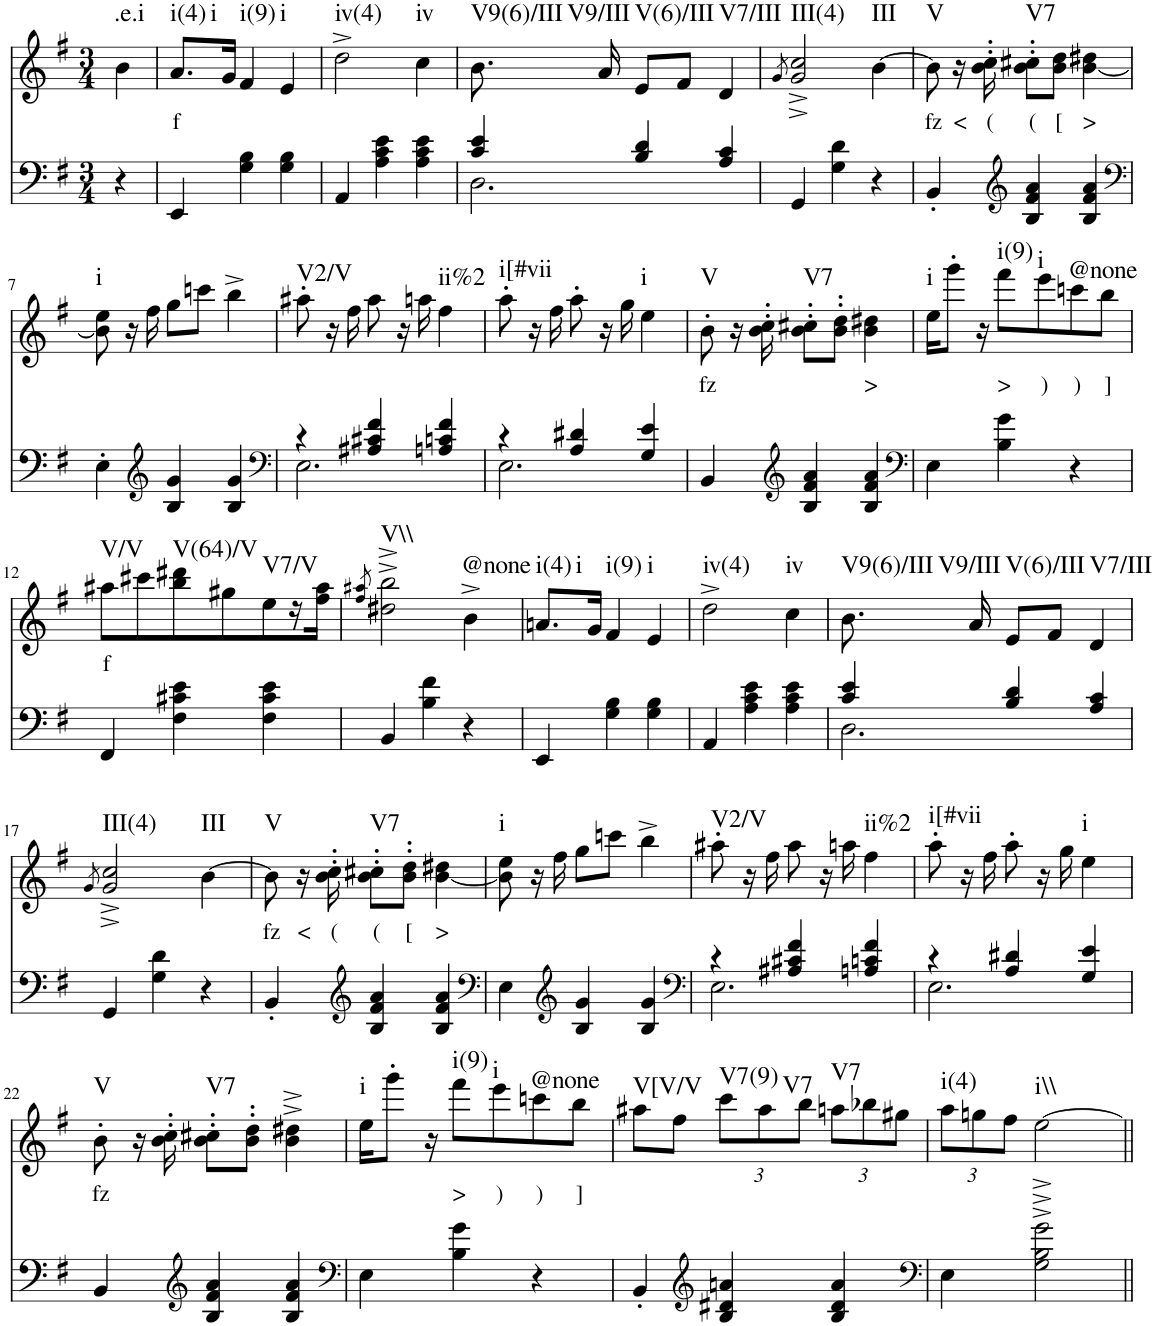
**kern	**kern	**text	**harte
*part2	*part1	*part1	*part1
*staff2	*staff1	*staff1	*
*I"Piano	*I"Piano	*	*
*I'Pno	*I'Pno	*	*
*clefF4	*clefG2	*	*
*k[f#]	*k[f#]	*	*
*e:	*e:	*	*
*M3/4	*M3/4	*	*
=1	=1	=1	=1
!	!	!	!LO:H:kt=.e.i
4r	4b\	.	N
=2	=2	=2	=2
!	!	!LO:LY:b	!LO:H:n=1:kt=i(4)
!	!	!	!LO:H:n=2:kt=i
4EE/	8.a/L	f	N N
.	16g/Jk	.	.
!	!	!	!LO:H:kt=i(9)
4G\ 4B\	4f#/	.	N
!	!	!	!LO:H:kt=i
4G\ 4B\	4e/	.	N
=3	=3	=3	=3
!	!	!	!LO:H:kt=iv(4)
4AA/	2dd^\	.	N
4A\ 4c\ 4e\	.	.	.
!	!	!	!LO:H:kt=iv
4A\ 4c\ 4e\	4cc\	.	N
=4	=4	=4	=4
*^	*	*	*
!	!	!	!	!LO:H:n=1:kt=V9(6)/III
!	!	!	!	!LO:H:n=2:kt=V9/III
4c/ 4e/	2.D\	8.b\	.	N N
.	.	16a/	.	.
!	!	!	!	!LO:H:kt=V(6)/III
4B/ 4d/	.	8e/L	.	N
.	.	8f#/J	.	.
!	!	!	!	!LO:H:kt=V7/III
4A/ 4c/	.	4d/	.	N
*v	*v	*	*	*
=5	=5	=5	=5
.	8qg/	.	.
!	!	!	!LO:H:kt=III(4)
4GG/	2g/^ 2cc/^	.	N
4G\ 4d\	.	.	.
!	!	!	!LO:H:kt=III
4r	[4b\	.	N
=6	=6	=6	=6
!	!	!LO:LY:b	!LO:H:kt=V
4BB'/	8b\]	fz	N
!	!	!LO:LY:b	!
.	16r	<	.
!	!	!LO:LY:b	!
.	16b\' 16cc\'	(	.
*clefG2	*	*	*
!	!	!LO:LY:b	!LO:H:kt=V7
4B/ 4f#/ 4a/	8b\' 8cc#X\'L	(	N
!	!	!LO:LY:b	!
.	8b\ 8dd\J	[	.
!	!	!LO:LY:b	!
4B/ 4f#/ 4a/	[4b\ 4dd#X\	>	.
!!LO:LB:g=z
=7	=7	=7	=7
*clefF4	*	*	*
!	!	!	!LO:H:kt=i
4E'\	8b\] 8ee\	.	N
.	16r	.	.
.	16ff#\	.	.
*clefG2	*	*	*
4B/ 4g/	8gg\L	.	.
.	8cccn\J	.	.
4B/ 4g/	4bb^\	.	.
=8	=8	=8	=8
*clefF4	*	*	*
*^	*	*	*
!	!	!	!	!LO:H:kt=V2/V
4r	2.E\	8aa#X'\	.	N
.	.	16r	.	.
.	.	16ff#\	.	.
4A#X/ 4c#X/ 4f#/	.	8aa#\	.	.
.	.	16r	.	.
.	.	16aan\	.	.
!	!	!	!	!LO:H:kt=ii%2
4An/ 4cn/ 4f#/	.	4ff#\	.	N
=9	=9	=9	=9	=9
!	!	!	!	!LO:H:kt=i[#vii
4r	2.E\	8aa'\	.	N
.	.	16r	.	.
.	.	16ff#\	.	.
4A/ 4d#X/	.	8aa'\	.	.
.	.	16r	.	.
.	.	16gg\	.	.
!	!	!	!	!LO:H:kt=i
4G/ 4e/	.	4ee\	.	N
*v	*v	*	*	*
=10	=10	=10	=10
!	!	!LO:LY:b	!LO:H:kt=V
4BB/	8b'\	fz	N
.	16r	.	.
.	16b\' 16cc\'	.	.
*clefG2	*	*	*
!	!	!	!LO:H:kt=V7
4B/ 4f#/ 4a/	8b\' 8cc#X\'L	.	N
.	8b\' 8dd\'J	.	.
!	!	!LO:LY:b	!
4B/ 4f#/ 4a/	4b\ 4dd#X\	>	.
=11	=11	=11	=11
*clefF4	*	*	*
!	!	!	!LO:H:kt=i
4E\	16ee\KL	.	N
.	8ggg'\J	.	.
.	16r	.	.
!	!	!LO:LY:b	!LO:H:kt=i(9)
4B\ 4g\	8fff#\L	>	N
!	!	!LO:LY:b	!LO:H:kt=i
.	8eee\	)	N
!	!	!LO:LY:b	!LO:H:kt=@none
4r	8cccn\	)	N
!	!	!LO:LY:b	!
.	8bb\J	]	.
!!LO:LB:g=z
=12	=12	=12	=12
!	!	!LO:LY:b	!LO:H:kt=V/V
4FF#/	8aa#X\L	f	N
.	8ccc#X\	.	.
!	!	!	!LO:H:kt=V(64)/V
4F#\ 4c#X\ 4e\	8bb\ 8ddd#X\	.	N
.	8gg#X\	.	.
!	!	!	!LO:H:kt=V7/V
4F#\ 4c#\ 4e\	8ee\	.	N
.	16r	.	.
.	16ff#\ 16aa#\JJ	.	.
=13	=13	=13	=13
.	8qff#/ 8qaa#X/	.	.
!	!	!	!LO:H:kt=V\\
4BB/	2dd#X\^ 2bb\^	.	N
4B\ 4f#\	.	.	.
!	!	!	!LO:H:kt=@none
4r	4b^\	.	N
=14	=14	=14	=14
!	!	!	!LO:H:n=1:kt=i(4)
!	!	!	!LO:H:n=2:kt=i
4EE/	8.an/L	.	N N
.	16g/Jk	.	.
!	!	!	!LO:H:kt=i(9)
4G\ 4B\	4f#/	.	N
!	!	!	!LO:H:kt=i
4G\ 4B\	4e/	.	N
=15	=15	=15	=15
!	!	!	!LO:H:kt=iv(4)
4AA/	2dd^\	.	N
4A\ 4c\ 4e\	.	.	.
!	!	!	!LO:H:kt=iv
4A\ 4c\ 4e\	4cc\	.	N
=16	=16	=16	=16
*^	*	*	*
!	!	!	!	!LO:H:n=1:kt=V9(6)/III
!	!	!	!	!LO:H:n=2:kt=V9/III
4c/ 4e/	2.D\	8.b\	.	N N
.	.	16a/	.	.
!	!	!	!	!LO:H:kt=V(6)/III
4B/ 4d/	.	8e/L	.	N
.	.	8f#/J	.	.
!	!	!	!	!LO:H:kt=V7/III
4A/ 4c/	.	4d/	.	N
*v	*v	*	*	*
!!LO:LB:g=z
=17	=17	=17	=17
.	8qg/	.	.
!	!	!	!LO:H:kt=III(4)
4GG/	2g/^ 2cc/^	.	N
4G\ 4d\	.	.	.
!	!	!	!LO:H:kt=III
4r	[4b\	.	N
=18	=18	=18	=18
!	!	!LO:LY:b	!LO:H:kt=V
4BB'/	8b\]	fz	N
!	!	!LO:LY:b	!
.	16r	<	.
!	!	!LO:LY:b	!
.	16b\' 16cc\'	(	.
*clefG2	*	*	*
!	!	!LO:LY:b	!LO:H:kt=V7
4B/ 4f#/ 4a/	8b\' 8cc#X\'L	(	N
!	!	!LO:LY:b	!
.	8b\' 8dd\'J	[	.
!	!	!LO:LY:b	!
4B/ 4f#/ 4a/	[4b\ 4dd#X\	>	.
=19	=19	=19	=19
*clefF4	*	*	*
!	!	!	!LO:H:kt=i
4E\	8b\] 8ee\	.	N
.	16r	.	.
.	16ff#\	.	.
*clefG2	*	*	*
4B/ 4g/	8gg\L	.	.
.	8cccn\J	.	.
4B/ 4g/	4bb^\	.	.
=20	=20	=20	=20
*clefF4	*	*	*
*^	*	*	*
!	!	!	!	!LO:H:kt=V2/V
4r	2.E\	8aa#X'\	.	N
.	.	16r	.	.
.	.	16ff#\	.	.
4A#X/ 4c#X/ 4f#/	.	8aa#\	.	.
.	.	16r	.	.
.	.	16aan\	.	.
!	!	!	!	!LO:H:kt=ii%2
4An/ 4cn/ 4f#/	.	4ff#\	.	N
=21	=21	=21	=21	=21
!	!	!	!	!LO:H:kt=i[#vii
4r	2.E\	8aa'\	.	N
.	.	16r	.	.
.	.	16ff#\	.	.
4A/ 4d#X/	.	8aa'\	.	.
.	.	16r	.	.
.	.	16gg\	.	.
!	!	!	!	!LO:H:kt=i
4G/ 4e/	.	4ee\	.	N
*v	*v	*	*	*
!!LO:LB:g=z
=22	=22	=22	=22
!	!	!LO:LY:b	!LO:H:kt=V
4BB/	8b'\	fz	N
.	16r	.	.
.	16b\' 16cc\'	.	.
*clefG2	*	*	*
!	!	!	!LO:H:kt=V7
4B/ 4f#/ 4a/	8b\' 8cc#X\'L	.	N
.	8b\' 8dd\'J	.	.
4B/ 4f#/ 4a/	4b\^ 4dd#X\^	.	.
=23	=23	=23	=23
*clefF4	*	*	*
!	!	!	!LO:H:kt=i
4E\	16ee\KL	.	N
.	8ggg'\J	.	.
.	16r	.	.
!	!	!LO:LY:b	!LO:H:kt=i(9)
4B\ 4g\	8fff#\L	>	N
!	!	!LO:LY:b	!LO:H:kt=i
.	8eee\	)	N
!	!	!LO:LY:b	!LO:H:kt=@none
4r	8cccn\	)	N
!	!	!LO:LY:b	!
.	8bb\J	]	.
=24	=24	=24	=24
!	!	!	!LO:H:kt=V[V/V
4BB'/	8aa#X\L	.	N
.	8ff#\J	.	.
*clefG2	*	*	*
*	*Xbrackettup	*	*
!	!	!	!LO:H:kt=V7(9)
4B/ 4d#X/ 4an/	12ccc\L	.	N
!	!	!	!LO:H:kt=V7
.	12aa#\	.	N
.	12bb\J	.	.
!	!	!	!LO:H:kt=V7
4B/ 4d#/ 4a/	12aan\L	.	N
.	12bb-X\	.	.
.	12gg#X\J	.	.
=25	=25	=25	=25
*clefF4	*	*	*
!	!	!	!LO:H:kt=i(4)
4E\	12aa\L	.	N
.	12ggn\	.	.
.	12ff#\J	.	.
!	!	!	!LO:H:kt=i\\
2G\^ 2B\^ 2g\^	[2ee\	.	N
=||	=||	=||	=||
*-	*-	*-	*-
